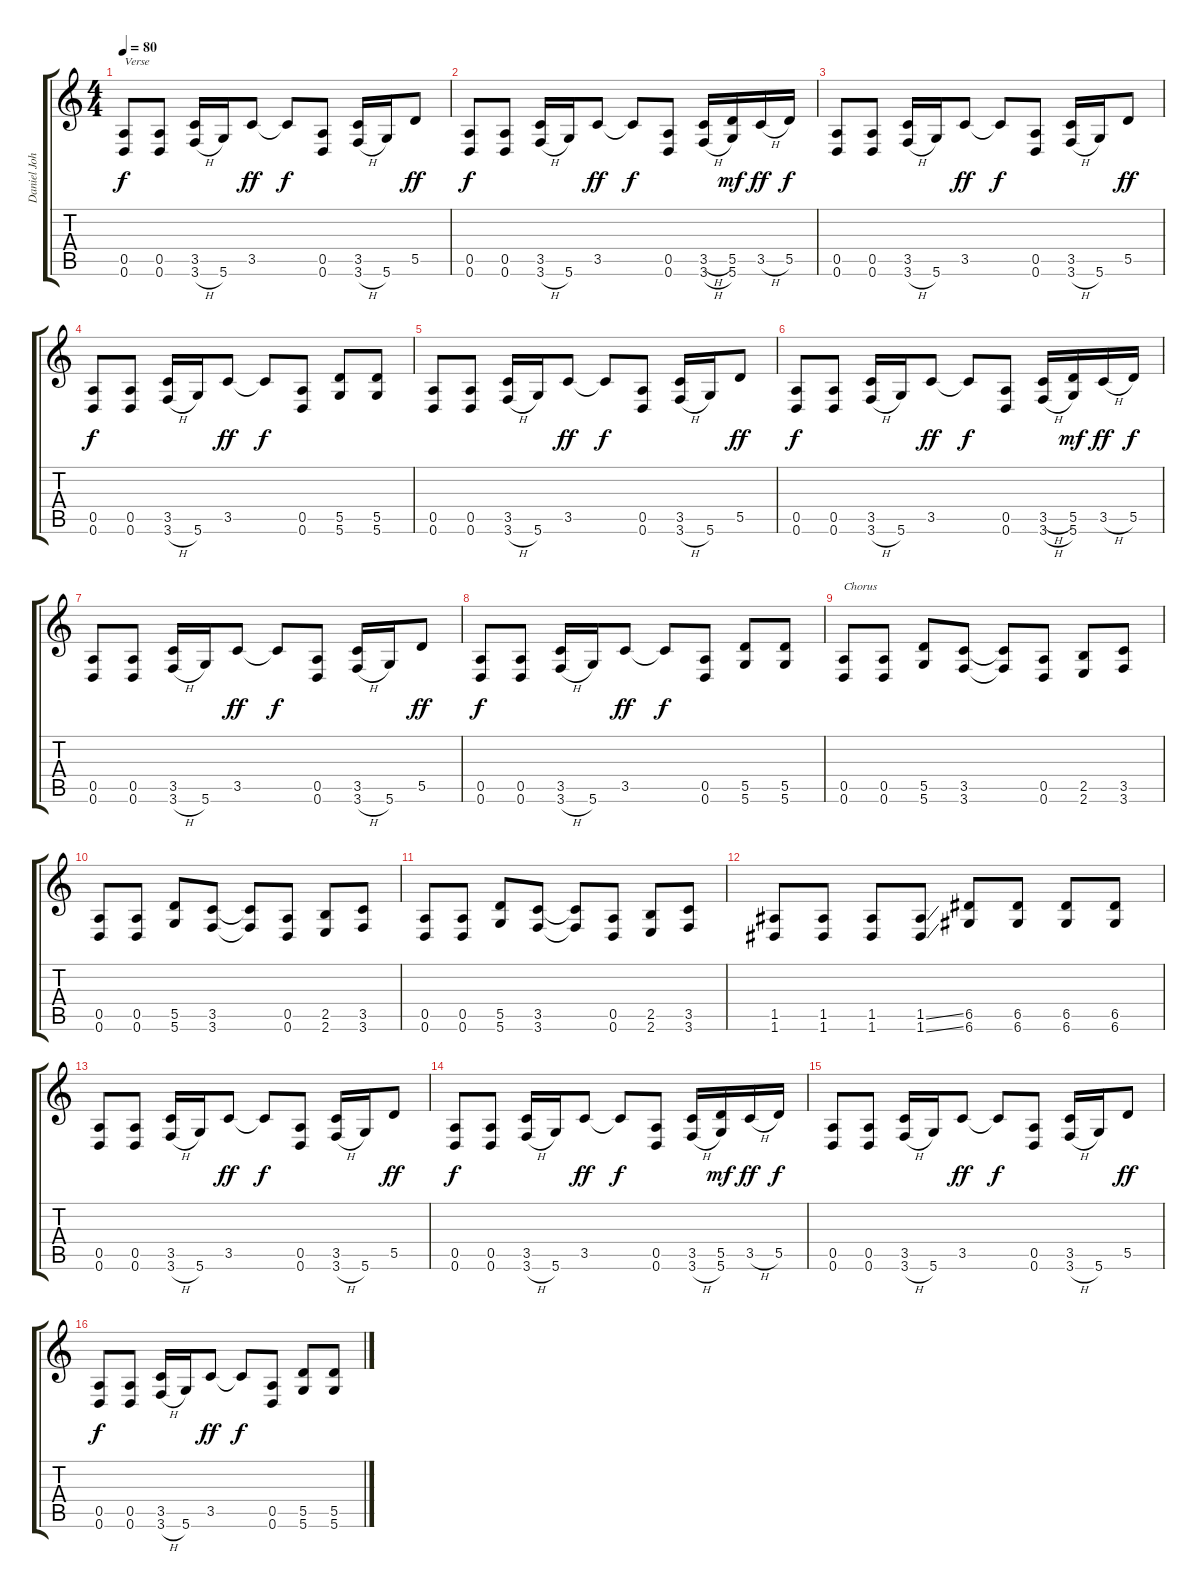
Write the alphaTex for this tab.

\track ("Daniel Johns (Gtr 2)" "Daniel Joh") {instrument distortionguitar}
\staff {score tabs}
\tuning (E4 B3 G3 D3 A2 D2) {hide}
\ts (4 4)
\tempo 80
\clef g2
\ks c
(0.5 0.6).8{txt "Verse" dy f} (0.5 0.6).8 (3.5 3.6{h}).16 5.6.16 3.5.8{dy ff} 3.5{t}.8{dy f} (0.5 0.6).8 (3.5 3.6{h}).16 5.6.16 5.5.8{dy ff} |
(0.5 0.6).8{dy f} (0.5 0.6).8 (3.5 3.6{h}).16 5.6.16 3.5.8{dy ff} 3.5{t}.8{dy f} (0.5 0.6).8 (3.5{h} 3.6{h}).16 (5.5 5.6).16{dy mf} 3.5{h}.16{dy ff} 5.5.16{dy f} |
(0.5 0.6).8 (0.5 0.6).8 (3.5 3.6{h}).16 5.6.16 3.5.8{dy ff} 3.5{t}.8{dy f} (0.5 0.6).8 (3.5 3.6{h}).16 5.6.16 5.5.8{dy ff} |
(0.5 0.6).8{dy f} (0.5 0.6).8 (3.5 3.6{h}).16 5.6.16 3.5.8{dy ff} 3.5{t}.8{dy f} (0.5 0.6).8 (5.5 5.6).8 (5.5 5.6).8 |
(0.5 0.6).8 (0.5 0.6).8 (3.5 3.6{h}).16 5.6.16 3.5.8{dy ff} 3.5{t}.8{dy f} (0.5 0.6).8 (3.5 3.6{h}).16 5.6.16 5.5.8{dy ff} |
(0.5 0.6).8{dy f} (0.5 0.6).8 (3.5 3.6{h}).16 5.6.16 3.5.8{dy ff} 3.5{t}.8{dy f} (0.5 0.6).8 (3.5{h} 3.6{h}).16 (5.5 5.6).16{dy mf} 3.5{h}.16{dy ff} 5.5.16{dy f} |
(0.5 0.6).8 (0.5 0.6).8 (3.5 3.6{h}).16 5.6.16 3.5.8{dy ff} 3.5{t}.8{dy f} (0.5 0.6).8 (3.5 3.6{h}).16 5.6.16 5.5.8{dy ff} |
(0.5 0.6).8{dy f} (0.5 0.6).8 (3.5 3.6{h}).16 5.6.16 3.5.8{dy ff} 3.5{t}.8{dy f} (0.5 0.6).8 (5.5 5.6).8 (5.5 5.6).8 |
(0.5 0.6).8{txt "Chorus"} (0.5 0.6).8 (5.5 5.6).8 (3.5 3.6).8 (3.5{t} 3.6{t}).8 (0.5 0.6).8 (2.5 2.6).8 (3.5 3.6).8 |
(0.5 0.6).8 (0.5 0.6).8 (5.5 5.6).8 (3.5 3.6).8 (3.5{t} 3.6{t}).8 (0.5 0.6).8 (2.5 2.6).8 (3.5 3.6).8 |
(0.5 0.6).8 (0.5 0.6).8 (5.5 5.6).8 (3.5 3.6).8 (3.5{t} 3.6{t}).8 (0.5 0.6).8 (2.5 2.6).8 (3.5 3.6).8 |
(1.5 1.6).8 (1.5 1.6).8 (1.5 1.6).8 (1.5{ss} 1.6{ss}).8 (6.5 6.6).8 (6.5 6.6).8 (6.5 6.6).8 (6.5 6.6).8 |
(0.5 0.6).8 (0.5 0.6).8 (3.5 3.6{h}).16 5.6.16 3.5.8{dy ff} 3.5{t}.8{dy f} (0.5 0.6).8 (3.5 3.6{h}).16 5.6.16 5.5.8{dy ff} |
(0.5 0.6).8{dy f} (0.5 0.6).8 (3.5 3.6{h}).16 5.6.16 3.5.8{dy ff} 3.5{t}.8{dy f} (0.5 0.6).8 (3.5 3.6{h}).16 (5.5 5.6).16{dy mf} 3.5{h}.16{dy ff} 5.5.16{dy f} |
(0.5 0.6).8 (0.5 0.6).8 (3.5 3.6{h}).16 5.6.16 3.5.8{dy ff} 3.5{t}.8{dy f} (0.5 0.6).8 (3.5 3.6{h}).16 5.6.16 5.5.8{dy ff} |
(0.5 0.6).8{dy f} (0.5 0.6).8 (3.5 3.6{h}).16 5.6.16 3.5.8{dy ff} 3.5{t}.8{dy f} (0.5 0.6).8 (5.5 5.6).8 (5.5 5.6).8
